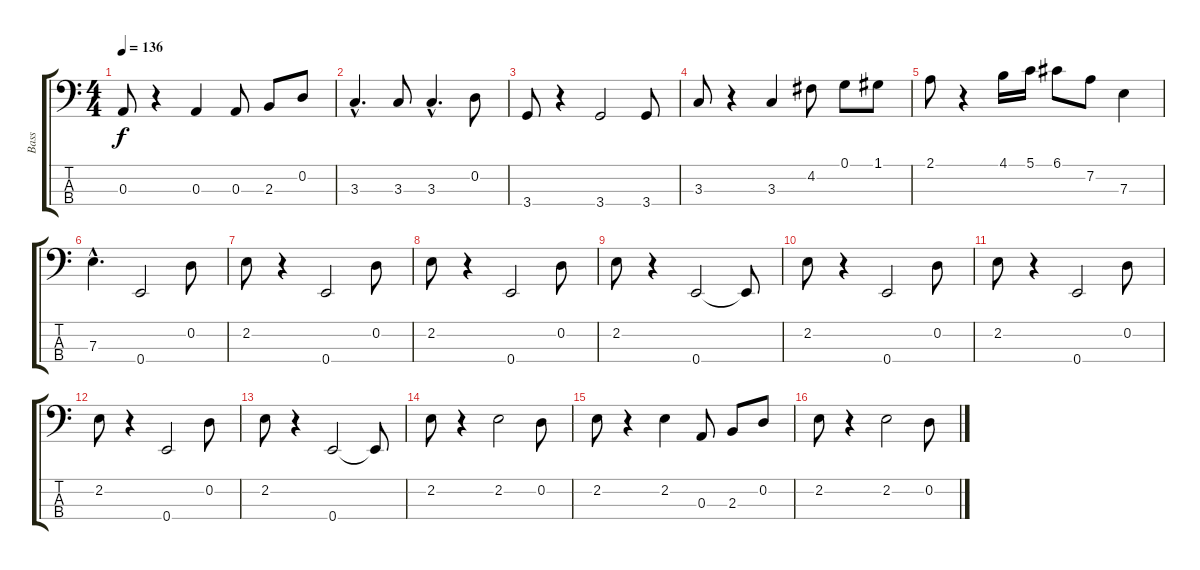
\track ("Bass" "Bass") {instrument electricbassfinger}
\staff {score tabs}
\tuning (G2 D2 A1 E1) {hide}
\ts (4 4)
\tempo 136
\clef f4
\ks c
0.3.8{dy f} r.4 0.3.4 0.3.8 2.3.8 0.2.8 |
3.3{hac}.4{d} 3.3.8 3.3{hac}.4{d} 0.2.8 |
3.4.8 r.4 3.4.2 3.4.8 |
3.3.8 r.4 3.3.4 4.2.8 0.1.8 1.1.8 |
2.1.8 r.4 4.1.16 5.1.16 6.1.8 7.2.8 7.3.4 |
7.3{hac}.4{d} 0.4.2 0.2.8 |
2.2.8 r.4 0.4.2 0.2.8 |
2.2.8 r.4 0.4.2 0.2.8 |
2.2.8 r.4 0.4.2 0.4{t}.8 |
2.2.8 r.4 0.4.2 0.2.8 |
2.2.8 r.4 0.4.2 0.2.8 |
2.2.8 r.4 0.4.2 0.2.8 |
2.2.8 r.4 0.4.2 0.4{t}.8 |
2.2.8 r.4 2.2.2 0.2.8 |
2.2.8 r.4 2.2.4 0.3.8 2.3.8 0.2.8 |
2.2.8 r.4 2.2.2 0.2.8
